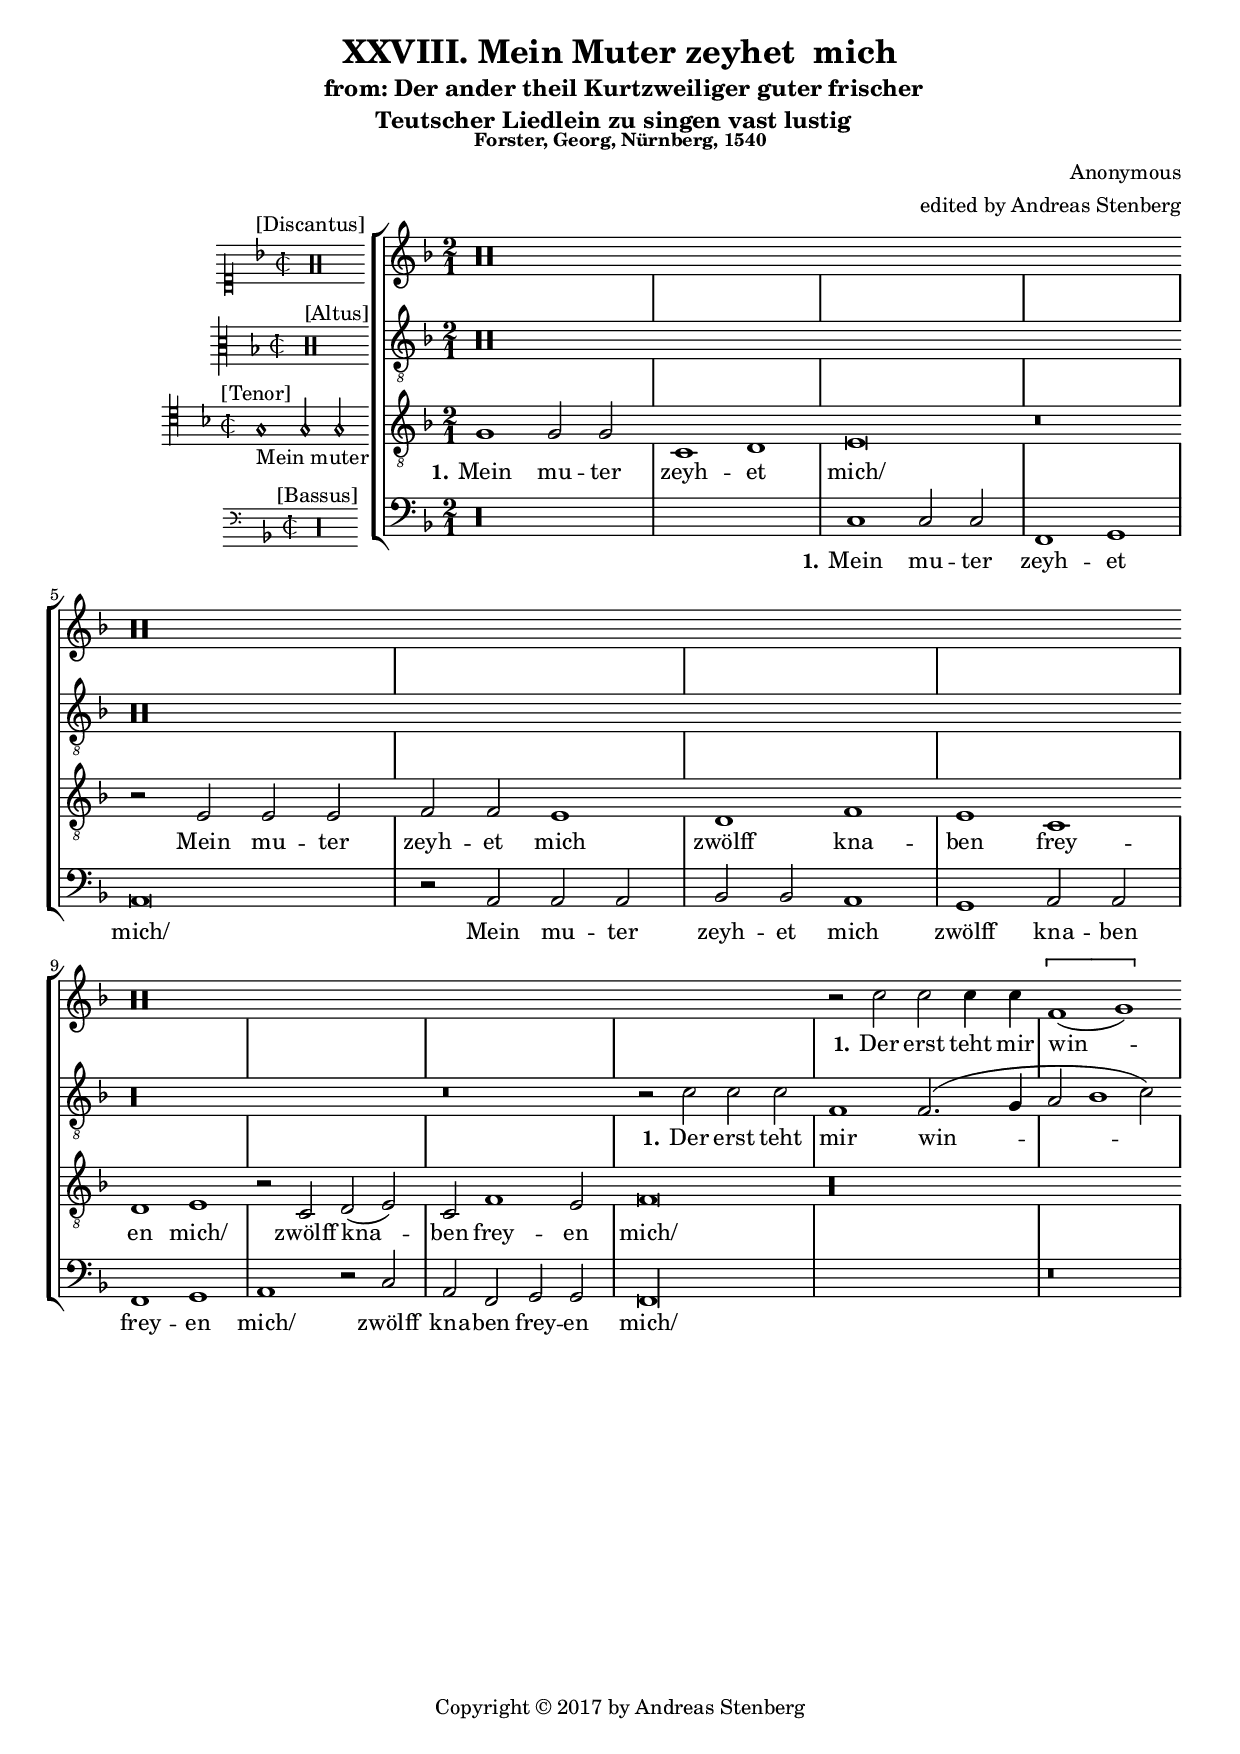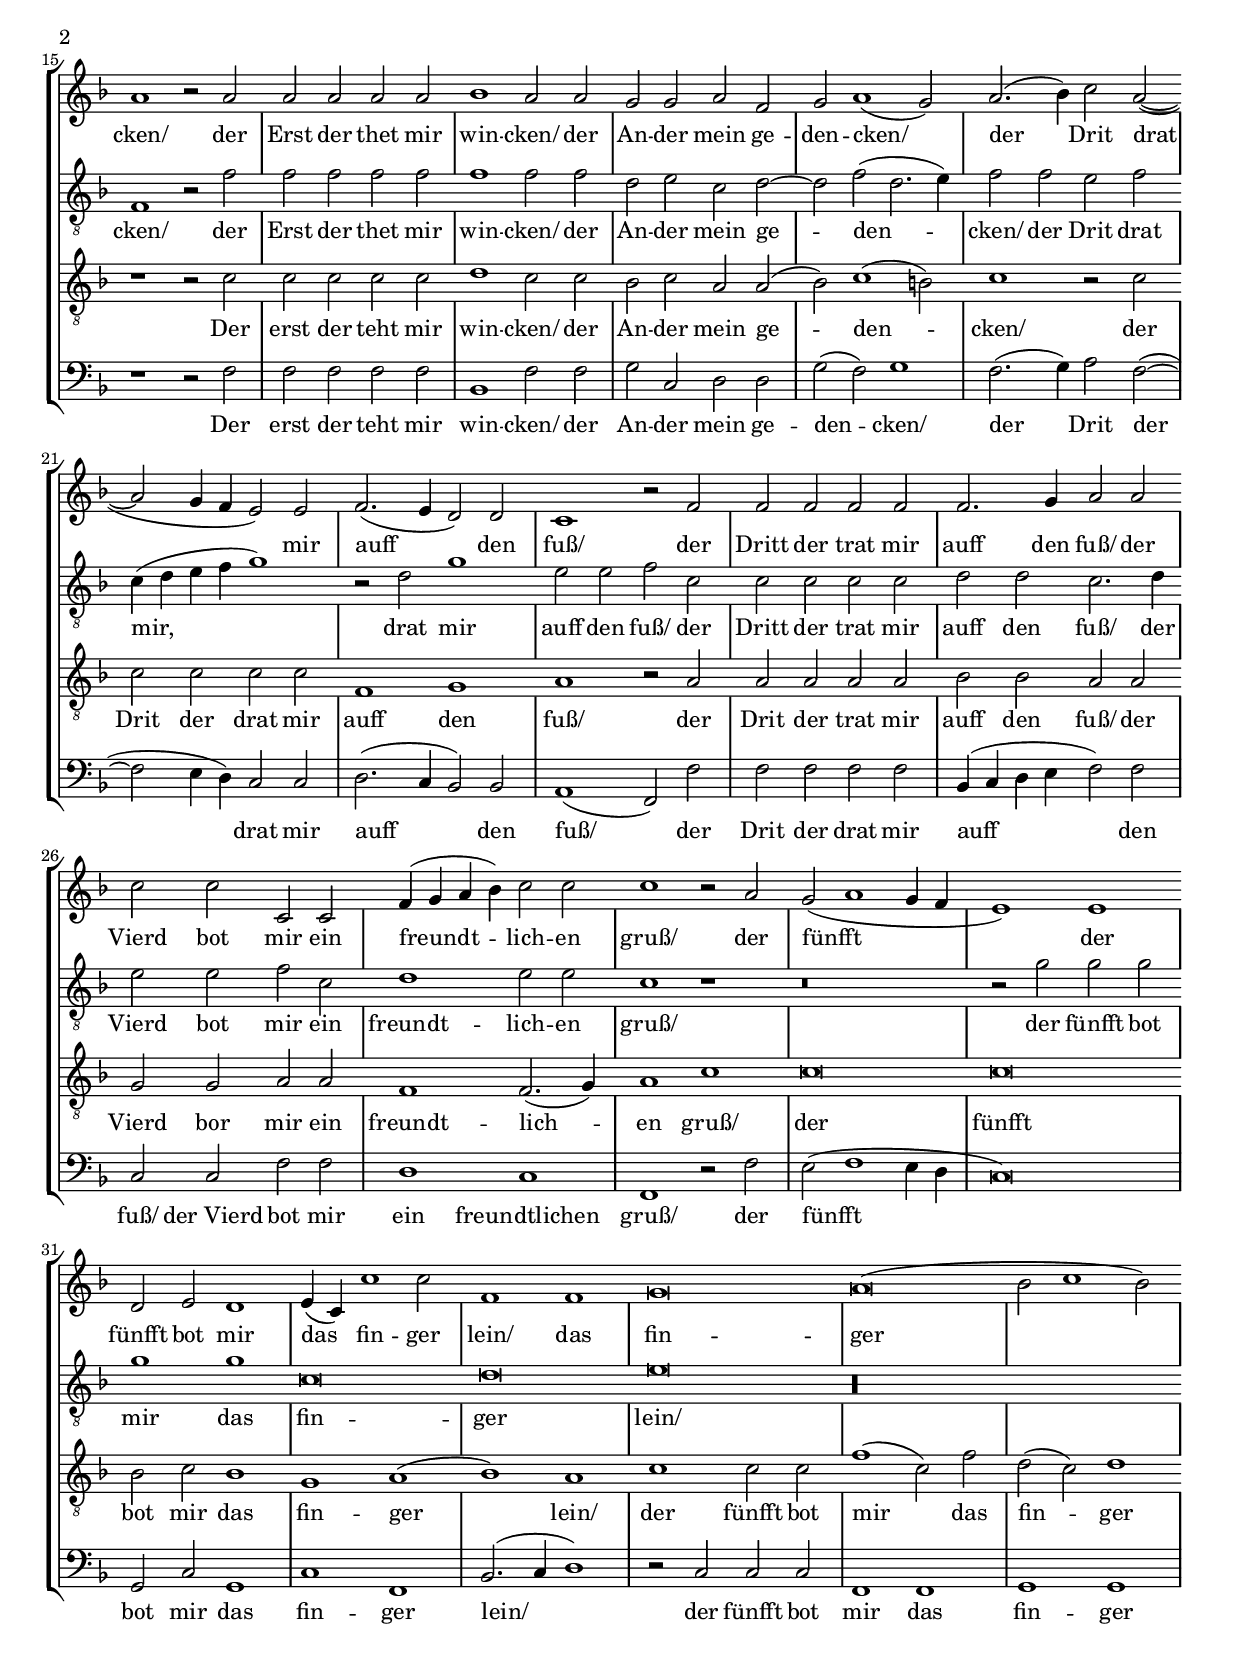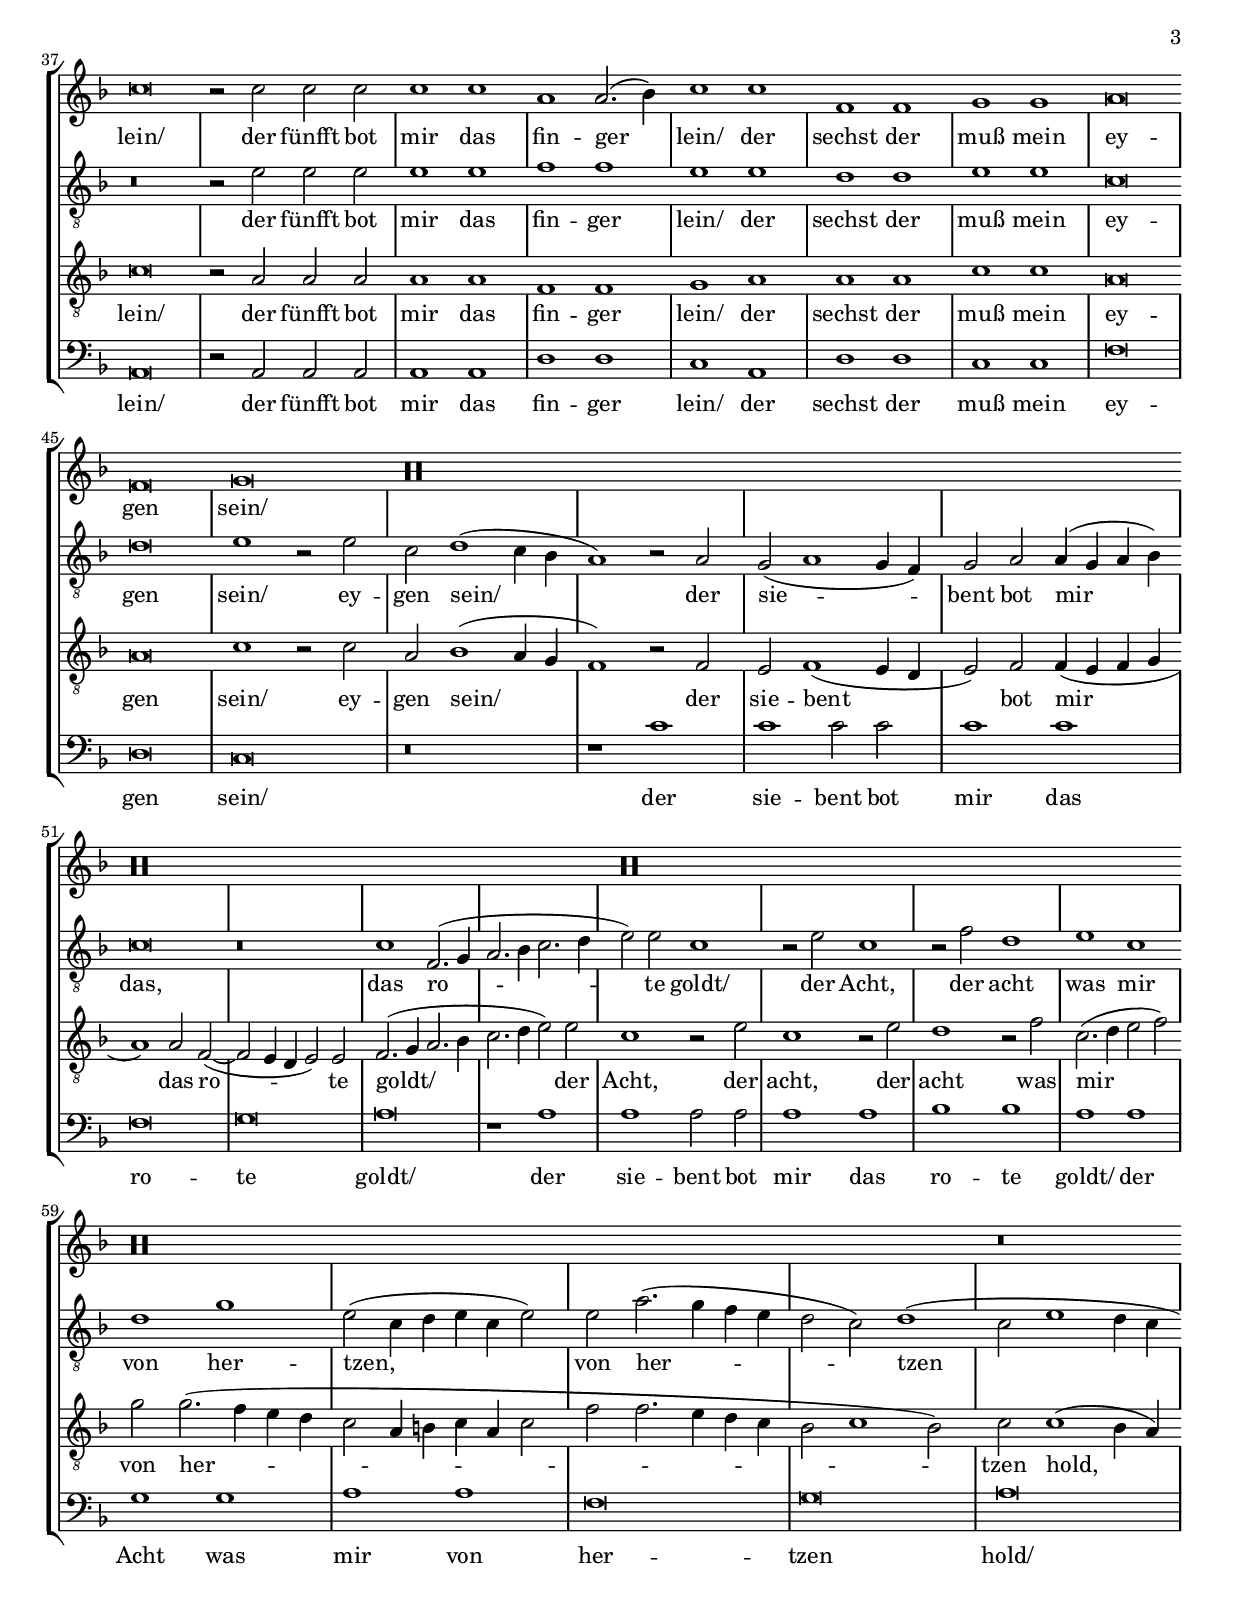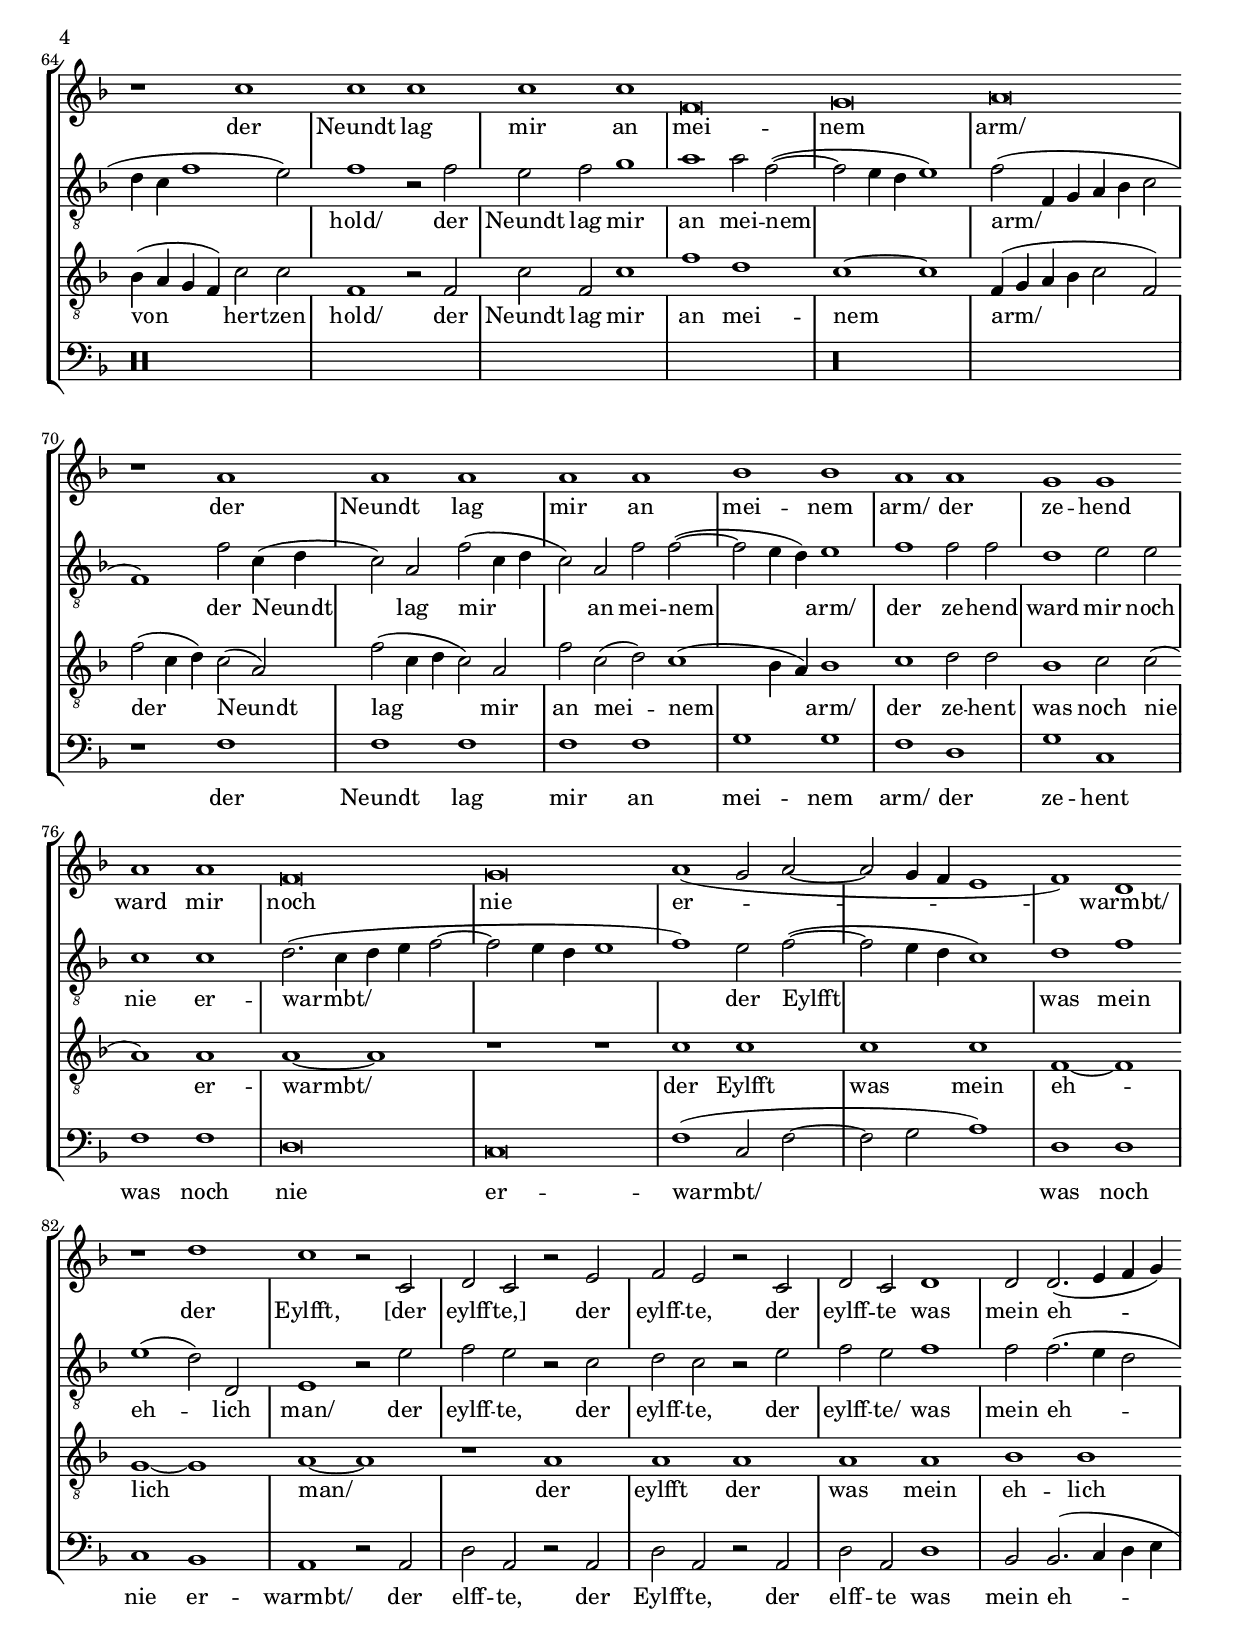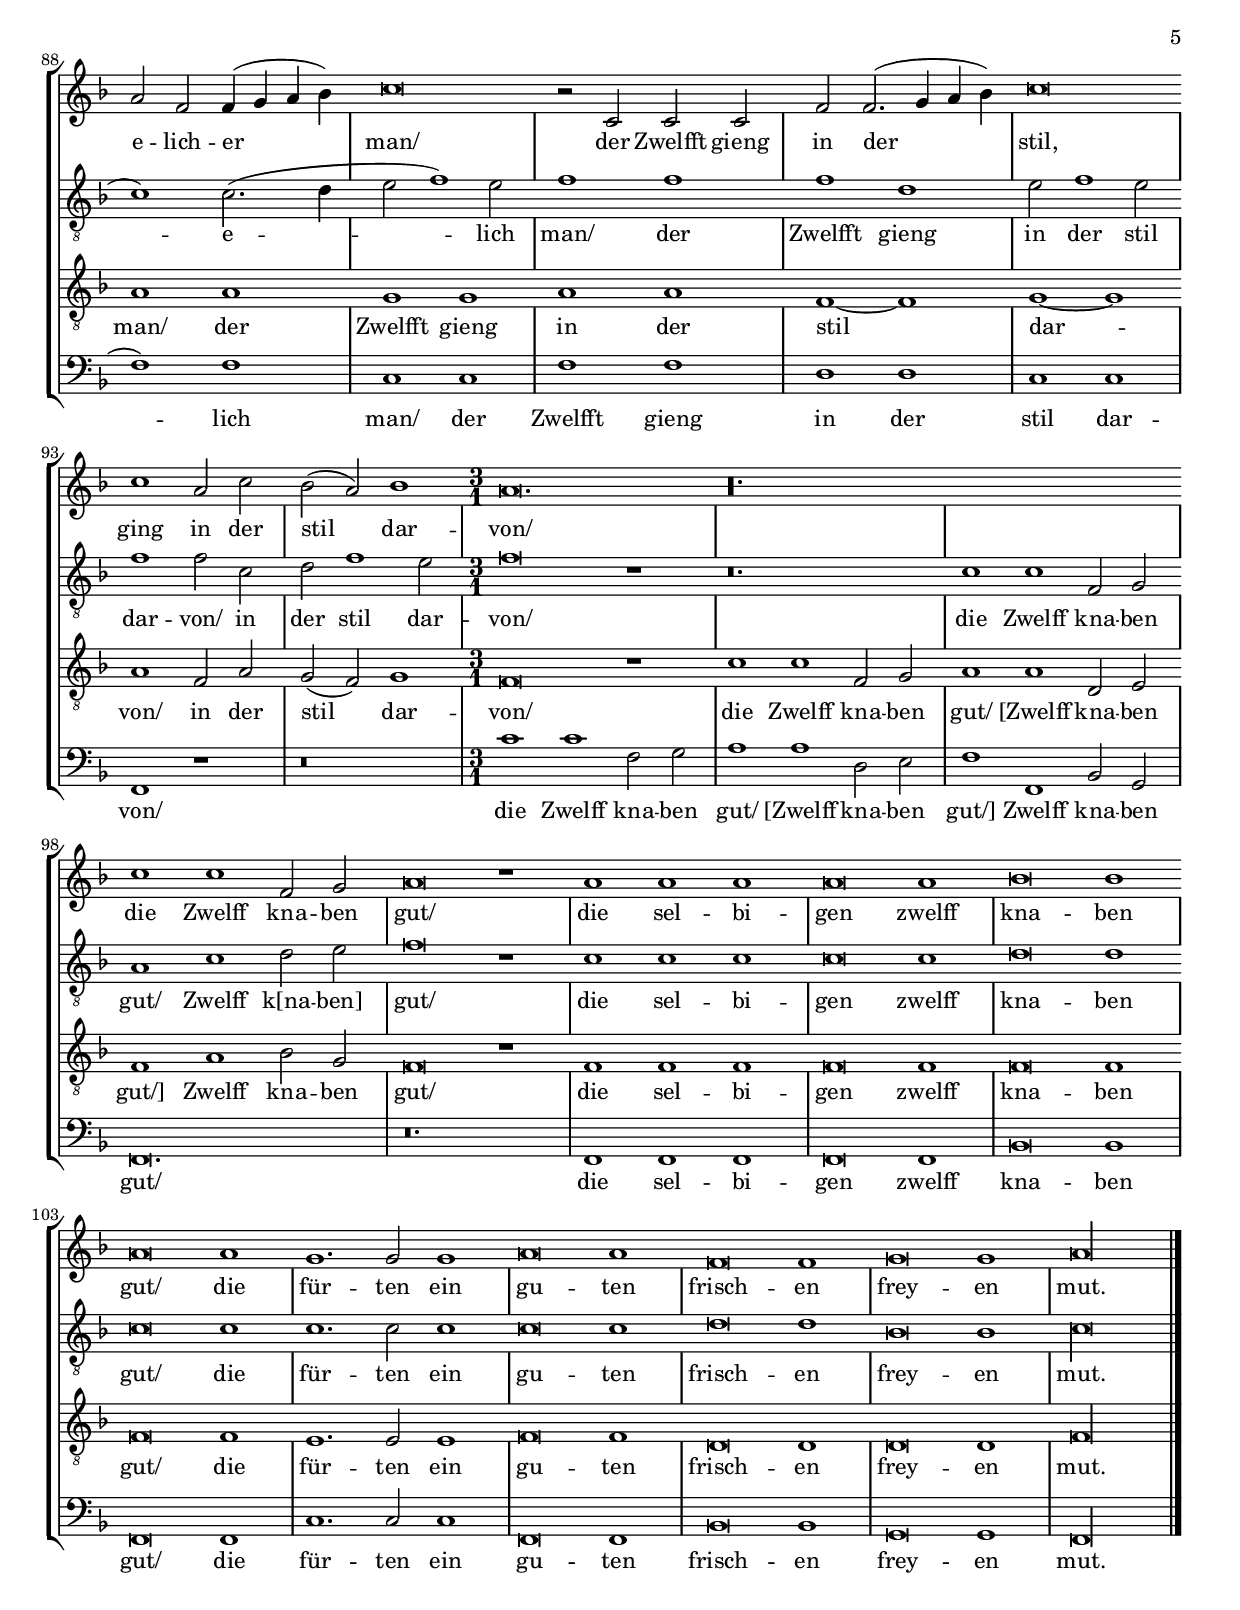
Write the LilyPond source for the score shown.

\version "2.18.0"
\language "deutsch"
#(append! supported-clefs '(("mensural-f3" . ("clefs.mensural.f" 0 0))))
#(set-global-staff-size 18)
dropLyrics = {
  \override LyricText.extra-offset = #'(0 . -1)
  \override LyricHyphen.extra-offset = #'(0 . -1)
  \override LyricExtender.extra-offset = #'(0 . -1)
  \override StanzaNumber.extra-offset = #'(0 . -1)
}
unDropLyrics = {
  \override LyricText.extra-offset = #'(0 . 0)
  \override LyricHyphen.extra-offset = #'(0 . 0)
  \override LyricExtender.extra-offset = #'(0 . 0)
  \override StanzaNumber.extra-offset = #'(0 . 0)
}
leftbrace = \set stanza = \markup {
  \hspace #1
  \translate #'(0 . -0.6) \left-brace #25 }

rightbrace = \set stanza = \markup {
  \hspace #1
  \translate #'(0 . 0.4) \right-brace #25 }

\header {
  title = "XXVIII. Mein Muter zeyhet  mich" 
  subtitle =\markup{ \center-column { " from: Der ander theil Kurtzweiliger guter frischer" 
                                      "Teutscher Liedlein zu singen vast lustig  " }}
  subsubtitle ="Forster, Georg, Nürnberg, 1540"
 composer ="Anonymous"
  arranger = "edited by Andreas Stenberg" 
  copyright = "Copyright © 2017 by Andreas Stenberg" 

}


verse= \lyricmode {
  \set stanza = "1."
  Der erst  teht mir win -- cken/
  der Erst der thet mir win -- cken/ 
  der An -- der mein ge -- den -- cken/
  der Drit  drat  mir auff den fuß/
der Dritt der trat mir auff den fuß/
der Vierd bot mir ein freundt -- lich -- en gruß/
der fünfft der fünfft  bot mir das fin -- ger lein/
das fin -- ger lein/
der fünfft bot mir das fin -- ger lein/
der sechst der muß mein ey -- gen sein/

der Neundt lag mir an mei -- nem arm/ 
der Neundt lag mir an mei -- nem arm/ 
der ze -- hend ward mir noch nie er -- warmbt/
der Eylfft, [der eylff --  te,]  der eylff -- te, der eylff -- te
was mein eh -- e -- lich -- er man/ 
der Zwelfft gieng in der stil,
ging in der stil  dar -- von/ 
die Zwelff kna -- ben gut/ 
die sel -- bi -- gen zwelff kna -- ben gut/
die für -- ten ein gu -- ten frisch -- en frey -- en mut.
 
}
verseII= \lyricmode {
  \set stanza = "2."
 
}
incipitDiscantus = \markup{
  \score{
    {
      \set Staff.instrumentName=" "
      \override NoteHead.style = #'petrucci
      \override Rest.style = #'neomensural
      \override Staff.TimeSignature.style = #'mensural
      \cadenzaOn 
      \clef "petrucci-c1"
      \key f \major
      \time 2/2
      r\maxima^\markup \center-align "[Discantus]"   %two bars

    }
    \layout {
      \context {\Voice
                \remove Ligature_bracket_engraver
                \consists Mensural_ligature_engraver
      }
      line-width=5.5\cm
    }
  }
}

staffSoprano = \new Staff {
  \override Score.MetronomeMark.stencil = ##f
  \tempo \breve  = 40 
  \set Staff.instrumentName = \incipitDiscantus
  \set Staff.midiInstrument = "choir aahs"
  \key f \major
  \clef treble
  \time 2/1
  \relative c' { 	
    \context Voice = "melodySop" {
      \dynamicUp
      \override Staff.BarLine.transparent = ##t
%\set Timing.defaultBarType = "!"
      % Type notes here 
      \repeat unfold 3 { r\maxima }
      r2 c'2 c2 c4 c4
      \[f,1( g1)\]
      a1 r2 a2
      a2 a2 a2 a2
      b1 %% end of first line in orig.
      a2 a2
      g2 g2 a2 f2
      g2 a1( g2)
      a2.( b4) c2 a2~( 
      a2 g4 f4 e2) e2
      f2.( e4 d2) d2 
      c1 	%% end of second line in orig. 
      r2 f2
      f2 f2 f2 f2 
      f2. g4 a2 a2
      c2 c2 c,2 c2 
      f4( g4 a4 b4) c2 c2
      c1 r2 a2
      g2( a1 g4 f4
      e1) e1
      d2 e2 d1 
      e4( c4) c'1 c2
      f,1 f1
      g\breve
      a\breve(
      b2 c1 b2)
      c\breve %% end of fourth line & page break 
      r2 c2 c2 c2
      c1 c1
      a1 a2.( b4)
      c1 c1
      f,1 f1 
      g1 g1
      a\breve
      f\breve
      g\breve 
      \repeat unfold 4 { r\maxima } %% end of first line of third page after first maxima rest
      r\breve
      r1 c1
      c1 c1
      c1 c1
      f,\breve 
      g\breve
      a\breve 
      r1 a1
      a1 a1 
      a1 a1
      b1 b1 	%% end of second line of third page
      a1 a1
      g1 g1
      a1 a1
      f\breve 
      g\breve 
      a1( g2 a2~
      a2 g4 f4 e1
      f1) d1 
      r1 d'1
      c1 r2 c,2 	%% end of third line of third page
      d2 c2 r2 e2
      f2 e2 r2 c2
      d2 c2 d1
      d2 d2.( e4 f4 g4)
      a2 f2 f4( g4 a4 b4)
      c\breve
      r2 c,2 c2 c2
      f2 f2.( g4 a4 b4)
      c\breve
      c1 a2 c2
      b2( a2) b1
      \tempo \breve. = 40
      a\breve. 
      r\longa. 
      c1 c1 f,2 g2
      a\breve r1
      a1 a1 a1
      a\breve a1
      b\breve b1
      a\breve a1
      g1. g2 g1
      a\breve a1
      f\breve f1
      g \breve g1
      a\longa
      \set suggestAccidentals = ##t
        \revert Staff.BarLine.transparent
    }
  }

}

incipitAltus = \markup{
  \score{
    {
      \set Staff.instrumentName=" "
      \override NoteHead.style = #'petrucci
      \override Rest.style = #'neomensural
      \override Staff.TimeSignature.style = #'mensural
      \cadenzaOn 
      \clef "petrucci-c3"
      \key f \major
      \time 2/2
      r\maxima^"[Altus]" 
    }
    \layout {
      \context {\Voice
                \remove Ligature_bracket_engraver
                \consists Mensural_ligature_engraver
      }
      line-width=5.5\cm
    }
  }
}
verseA = \lyricmode {
 \set stanza = "1."
  Der erst  teht mir win -- cken/
  der Erst der thet mir win -- cken/ 
  der An -- der mein ge -- den -- cken/
  der Drit  drat mir, drat  mir auff den fuß/
der Dritt der trat mir auff den fuß/
der Vierd bot mir ein freundt -- lich -- en gruß/
der fünfft bot mir das fin -- ger lein/
der fünfft bot mir das fin -- ger lein/
der sechst der muß mein ey -- gen sein/
ey -- gen sein/ 
der sie -- bent bot mir das, das ro -- te goldt/ 
der Acht, 
der acht was mir von her -- tzen,
von her -- tzen hold/
der Neundt lag mir an mei -- nem arm/ 
der Neundt lag mir an mei -- nem arm/ 
der ze -- hend ward mir noch nie er -- warmbt/
der Eylfft was mein eh -- lich man/
der eylff -- te, der eylff -- te, der eylff -- te/
was mein eh -- e -- lich man/ 
der Zwelfft gieng in der stil dar -- von/ 
in der stil dar -- von/
die Zwelff kna -- ben gut/ 
Zwelff k[na -- ben] gut/ 
die sel -- bi -- gen zwelff kna -- ben gut/
die für -- ten ein gu -- ten frisch -- en frey -- en mut.
  }
verseAII = \lyricmode {
\set stanza = "2."
}
staffAlto = \new Staff {
  \set Staff.instrumentName = \incipitAltus
  \set Staff.midiInstrument = "choir aahs"
  \key f \major
  \clef "G_8"
  \relative c' { 	
    \context Voice = "melodyAlt" {
      \dynamicUp		
      \override Staff.BarLine.transparent = ##t
      % Type notes here
      r\maxima
      r\maxima
      r\longa
      r\breve
      r2 c2 c2  c2
      f,1 f2.( g4
      a2 b1 c2)
      f,1 r2 f'2
      f2 f2 	%% end of first line in orig. 
      f2 f2
      f1  f2 f2 
      d2 e2 c2 d2~
      d2 f2(  d2. e4 ) 
      f2 f2  e2 f2 
      c4( d4 e4 f4 g1)	%% end of second line in orig.
       r2 d2  g1
       e2 e2 f2 c2 
       c2 c2  c2 c2 
       d2 d2 c2. d4 
       e2 e2 f2 c2 	%% end of third line in orig
      d1  e2 e2 
      c1 r1 
      r\breve 
       r2 g'2  g2 g2 
       g1 g1 
       c,\breve
       d\breve
       e\breve 
       r\longa
       r\breve
       r2 e2 e2 e2 %% end of fourth line & pagebreak in orig.
       e1 e1
       f1 f1
       e1 e1
       d1 d1
       e1 e1
       c\breve
       d\breve 
       e1 r2 e2
       c2 d1( c4 b4 
       a1) r2 a2
       g2( a1 g4 f4) 	%% end of first line of second page
       g2 a2 a4( g4 a4 b4) 
       c\breve 
       r\breve 
       c1 f,2.( g4
       a2. b4 c2. d4
       e2) e2 c1
       r2 e2 c1
       r2 f2 d1
       e1 c1
       d1 g1 	%% end of second line of second page
       e2( c4 d4 e4 c4 e2) 
       e2 a2.( g4 f4 e4 
       d2 c2) d1( 
       c2 e1 d4 c4
       d4 c4 f1 e2) 
       f1 r2 f2
       e2 f2 	%% end of third line of second page
       g1
       a1 a2 f2~(
       f2 e4 d4  e1) 
       f2( f,4 g4  a4 b4 c2 
       f,1) f'2 c4( d4 
       c2) a2  f'2( c4 d4 
       c2) a2 f'2 f2~(
       f2 e4 d4) 	%% end of fourth line of second page & pagebreak
       e1 
       f1 f2 f2
       d1 e2 e2
       c1 c1
       d2.( c4 d4 e4 f2~
       f2 e4 d4 e1
       f1) e2 f2~(
       f2 e4 d4 c1) 
       d1 f1 
       e1( 	%% end of first line of third page
       d2) d,2 
       e1 r2 e'2
       f2 e2 r2 c2
       d2 c2 r2 e2
       f2 e2 f1
       f2 f2.( e4 d2
       c1) c2.( d4
       e2 f1) e2
       f1 	%% end of second line of third page
       f1
       f1 d1
       e2 f1 e2
       f1 f2 c2
       d2 f1 e2
       f\breve r1
       r\breve.
       c1 c1 f,2 g2
       a1 c1 d2 e2
       f\breve r1 	%% end of third line of third page
       c1 c1 c1
       c\breve c1
       d\breve d1
       c\breve c1
       c1. c2 c1
       c\breve c1
       d\breve d1
       b\breve b1
       c\longa
        \revert Staff.BarLine.transparent
    }

    \bar "|."
  }

}

incipitTenor = \markup{
  \score{
    {
      \set Staff.instrumentName=" "
      \override NoteHead.style = #'petrucci
      \override Rest.style = #'neomensural
      \override Staff.TimeSignature.style = #'mensural
      \cadenzaOn 
      \clef "petrucci-c4"
      \key f \major
      \time 2/2
      g1^\markup \center-align "[Tenor]"  _\markup "Mein muter" g2 g2  %two bars

    }
    \layout {
      \context {\Voice
                \remove Ligature_bracket_engraver
                \consists Mensural_ligature_engraver
      }
      line-width=5.5\cm
    }
  }
}
verseT = \lyricmode {
  \set stanza = "1."
  Mein mu -- ter zeyh -- et mich/
  Mein mu -- ter zeyh -- et mich 
  zwölff kna -- ben frey -- en mich/
  zwölff kna -- ben frey -- en mich/
  Der erst der teht mir win -- cken/
  der An -- der mein ge -- den -- cken/
  der Drit der drat mir auff den fuß/
der Drit der trat mir auff den fuß/
der Vierd bor mir ein freundt -- lich -- en gruß/
der fünfft bot mir das fin -- ger lein/
der fünfft bot mir das fin -- ger lein/
der fünfft bot mir das fin -- ger lein/
der sechst der muß mein ey -- gen sein/
ey -- gen sein/ 
der sie -- bent bot mir das ro -- te goldt/ 
der Acht, 
der acht, 
der acht was mir von her -- tzen hold,
von her -- tzen hold/
der Neundt lag mir an mei -- nem arm/ 
der Neundt lag mir an mei -- nem arm/ 
der ze -- hent was noch nie er -- warmbt/
der Eylfft was mein eh -- lich man/
der eylfft der was mein eh -- lich man/ 
der Zwelfft gieng in der stil dar -- von/ 
in der stil dar -- von/
die Zwelff kna -- ben gut/ 
[Zwelff kna -- ben gut/]
Zwelff kna -- ben gut/ 
die sel -- bi -- gen zwelff kna -- ben gut/
die für -- ten ein gu -- ten frisch -- en frey -- en mut.
}
verseTII = \lyricmode {
  \set stanza = "2."
}
staffTenor = \new Staff {
  \set Staff.instrumentName = \incipitTenor
  \set Staff.midiInstrument = "choir aahs"
  \key f \major
  \clef "G_8"
  \relative c { 	
    \context Voice = "melodyTen" {
      \dynamicUp		
      \override Staff.BarLine.transparent = ##t
      % Type notes here 
      g'1 g2 g2
      c,1 d1
      e\breve 
      r\breve 
      r2 e2 e2 e2
      f2 f2 e1
      d1 f1 		%% end of first line in orig.
      e1 c1
      d1 e1
      r2 c2 d2( e2)
      c2 f1 e2
      f\breve
      r\longa 
      r1 r2 c'2 
      c2 c2 c2 c2 
      d1 			%% end of second line in orig.
      c2 c2 
      b2 c2 a2 a2(
      b2) c1( h2)
      c1 r2 c2
      c2 c2 c2 c2 
      f,1 g1
      a1 			%% end of third line in orig
      r2 a2
      a2 a2 a2 a2
      b2 b2 a2 a2 
      g2 g2 a2 a2 
      f1 f2.( g4) 
      a1 c1	%% end of fourth line & page break in orig
      c\breve
      c\breve
      b2 c2 b1
      g1 a1(
      b1) a1
      c1 c2 c2 
      f1( c2) f2 
      d2( c2) d1
      c\breve	%% end of first line of second page in orig.
      r2 a2 a2 a2
      a1 a1
      f1 f1 
      g1 a1
      a1 a1 
      c1 c1 
      a\breve
      a\breve
      c1 r2 c2 	%% end of second line of second page in orig.
      a2 b1( a4 g4
      f1) r2 f2
      e2 f1( e4 d4
      e2) f2 f4( e4 f4 g4
      a1) a2 f2~(
      f2 e4 d4 e2) e2 %% end of third line of second page in orig.
      f2.( g4 a2. b4
      c2. d4 e2) e2
      c1 r2 e2
      c1 r2 e2 
      d1 r2 f2
      c2.( d4 e2 f2) %% end of fourth line of second page & pagebreak in orig.
      g2  g2.( f4 e4 d4
      c2 a4 h4 c4 a4 c2
      f2 f2. e4 d4 c4 
      b2 c1 b2) 
      c2 c1( b4 a4)
      b4( a4 g4 f4) 	%% end of first line of third page
      c'2 c2 f,1
      r2 f2 c'2 f,2
      c'1 f1
      d1 c1~
      c1 f,4( g4 a4 b4
      c2 f,2) f'2( c4 d4)	%% end of second line of third page
      c2( a2) f'2( c4 d4 
      c2) a2 f'2 c2(
      d2) c1( b4 a4) 
      b1 c1
      d2 d2 b1
      c2 c2( a1) 	%% end of third line of third page
      a1 a1~
      a1 r1
      r1 c1
      c1 c1
      c1 f,1~
      f1 g1~
      g1 a1~
      a1 r1
      a1 a1
      a1 a1
      a1 b1 
      b1 a1
      a1 g1 %% end of fourth line of thirdpage & pagebreak
      g1 a1
      a1 f1~
      f1 g1~
      g1 a1
      f2 a2 g2( f2)
      \partial 1
      g1 
      \time 3/1 f\breve r1
      c'1 c1 f,2 g2
      a1 a1 d,2 e2
      f1 a1 b2 g2
      f\breve r1
      f1 f1 f1
      f\breve f1
      f\breve f1
      f\breve f1
      e1. e2 e1
      f\breve f1
      d\breve d1
      d\breve d1
      \cadenzaOn
      f\longa
        \revert Staff.BarLine.transparent
    }

    \bar "|."
  }

}
incipitBassus = \markup{
  \score{
    {
      \set Staff.instrumentName=" "
      \override NoteHead.style = #'petrucci
      \override Rest.style = #'neomensural
      \override Staff.TimeSignature.style = #'mensural
      \cadenzaOn 
      \clef "mensural-f"
      \key f \major
      \time 2/2
      r\longa ^\markup \center-align "[Bassus]"    %two bars

    }
    \layout {
      \context {\Voice
                \remove Ligature_bracket_engraver
                \consists Mensural_ligature_engraver
      }
      line-width=5.5\cm
    }
  }
}

verseB= \lyricmode {
 \set stanza = "1."
 Mein mu -- ter zeyh -- et mich/
  Mein mu -- ter zeyh -- et mich 
  zwölff kna -- ben frey -- en mich/
  zwölff kna -- ben frey -- en mich/
  Der erst der teht mir win -- cken/
  der An -- der mein ge -- den -- cken/
  der Drit der drat mir auff den fuß/
der Drit der drat mir auff den fuß/
der_Vierd bot mir ein freundtlichen gruß/
der fünfft bot mir das fin -- ger lein/
der fünfft bot mir das fin -- ger lein/
der fünfft bot mir das fin -- ger lein/
der sechst der muß mein ey -- gen sein/
der sie -- bent bot mir das ro -- te goldt/ 
der sie -- bent bot mir das ro -- te goldt/ 
der Acht was mir von her -- tzen hold/
der Neundt lag mir an mei -- nem arm/ 
der ze -- hent was noch nie er -- warmbt/
was noch nie er -- warmbt/
der elff -- te, 
der Eylff -- te,
der elff -- te was mein eh -- lich man/
der Zwelfft gieng in der stil dar -- von/ 
die Zwelff kna -- ben gut/ 
[Zwelff kna -- ben gut/]
Zwelff kna -- ben gut/ 
die sel -- bi -- gen zwelff kna -- ben gut/
die für -- ten ein gu -- ten frisch -- en frey -- en mut.
}
verseBII= \lyricmode {
\set stanza = "2."
}
staffBass = \new Staff {
  \set Staff.instrumentName = \incipitBassus
  \set Staff.midiInstrument = "choir aahs"
  \key f \major
  \clef bass
  \relative c { 	
    \context Voice = "melodyBas" {
      \dynamicUp		

%      \override Staff.BarLine.transparent = ##t
      % Type notes here 
      r\longa 
      c1 c2 c2
      f,1 g1
      a\breve
      r2 a2 a2 a2 
      b2 b2 a1
      g1 a2 a2 	%% end of first line in orig
      f1 g1 
      a1 r2 c2
      a2 f2 g2 g2
      f\longa
      r\breve 
      r1 r2 f'2
      f2 f2 f2 f 2
      b,1 f'2 f2 	%% end of second line in orig.
      g2 c,2 d2 d2
      g2( f2) g1
      f2. ( g4)  a2 f2~(
      f2 e4 d4) c2 c2
      d2.( c4 b2) b2
      a1( f2) f '2 	%%  end of third line in orig.
      f2 f2 f2 f2
      b,4( c4 d4 e4 f2) f2 
      c2 c2 f2 f2
      d1 c1
      f,1 r2 f'2 	%% end of fourth line in orig & pagebreak
      e2( f1 e4 d4
      c\breve)
      g2 c2 g1
      c1 f,1
      b2.( c4 d1) 
      r2 c2 c2 c2
      f,1 f1
      g1 g1 
      a\breve %% end of first line of second page
      r2 a2 a2 a2
      a1 a1
      d1 d1
      c1 a1
      d1 d1
      c1 c1 
      f\breve 
      d\breve 	%% end of second line of second page
      c\breve
      r\breve 
      r1 c'1
      c1 c2 c2
      c1 c1 
      f,\breve 
      g\breve
      a\breve
      r1 a1
      a1 a2 a2
      a1 a1 
      b1 b1	%% end of third line of second page
      a1 a1
      g1 g1 
      a1 a1
      f\breve 
      g\breve
      a\breve
      r\maxima
      r\longa
      r1 f1
      f1 f1 
      f1 f1 
      g1 g1
      f1 		%% end of fourth line of second page & pagebreak
      d1 
      g1 c,1 
      f1 f1
      d\breve
      c\breve 
      f1( c2 f2~
      f2 g2 a1)
      d,1 d1
      c1 b1
      a1 r2 a2 
      d2 a2  %% end of first line of third page
      r2 a2 
      d2 a2 r2 a2
      d2 a2 d1
      b2 b2.( c4 d4 e4
      f1) f1
      c1 c1
      f1 f1 
      d1 d1
      c1 %% end of second line of third page
      c1 
      f,1 r1
      r\breve 
      c''1 c1 f,2 g2 
      a1 a1 d,2 e2
      f1 f,1 b2 g2
      f\breve.
      r\breve. 
      f1 %% end of third line of third page
      f1 f1
      f\breve f1
      b\breve b1
      f\breve f1
      c'1. c2 c1
      f,\breve f1
      b\breve b1
      g\breve g1
      f\longa
      \revert Staff.BarLine.transparent
    }

    \bar "|."
  }

}


\score {
  \new StaffGroup
  <<
    \staffSoprano
    \context Lyrics = "lmelodySop" \lyricmode { \lyricsto "melodySop" 
                                                \verse }
    \context Lyrics = "lmelodySopII" \lyricmode { \lyricsto "melodySop" 
                                                  \verseII }
    
    \staffAlto
    \context Lyrics = "lmelodyAlt" \lyricmode { \lyricsto "melodyAlt" 
                                                \verseA }
    \context Lyrics = "lmelodyAltII" \lyricmode { \lyricsto "melodyAlt" 
                                                  \verseAII }
    
    \staffTenor
    \context Lyrics = "lmelodyTen" \lyricmode { \lyricsto "melodyTen" 
                                                \verseT }
    \context Lyrics = "lmelodyTenII" \lyricmode { \lyricsto "melodyTen" 
                                                \verseTII }

    \staffBass
    \context Lyrics = "lmelodyBas" \lyricmode { \lyricsto "melodyBas" 
                                                \verseB }
    \context Lyrics = "lmelodyBasII" \lyricmode { \lyricsto "melodyBas" 
                                                \verseBII }
    
  >>
  

  \layout {
    indent = 5.5\cm
  }
}

\score {
  \unfoldRepeats
  \new StaffGroup
  <<
    \staffSoprano
    \context Lyrics = "lmelodySop" \lyricmode { \lyricsto "melodySop" 
                                                \verse }
    \context Lyrics = "lmelodySopII" \lyricmode { \lyricsto "melodySop" 
                                                  \verseII }
    
    \staffAlto
    \context Lyrics = "lmelodyAlt" \lyricmode { \lyricsto "melodyAlt" 
                                                \verseA }
    \context Lyrics = "lmelodyAltII" \lyricmode { \lyricsto "melodyAlt" 
                                                  \verseAII }
    
    \staffTenor
    \context Lyrics = "lmelodyTen" \lyricmode { \lyricsto "melodyTen" 
                                                \verseT }
    \context Lyrics = "lmelodyTenII" \lyricmode { \lyricsto "melodyTen" 
                                                \verseTII }

    \staffBass
    \context Lyrics = "lmelodyBas" \lyricmode { \lyricsto "melodyBas" 
                                                \verseB }
    \context Lyrics = "lmelodyBasII" \lyricmode { \lyricsto "melodyBas" 
                                                \verseBII }
    
  >>
  
  \midi {
  }

}

\paper {
  ragged-bottom =##t
  ragged-last-bottom =##t
}



